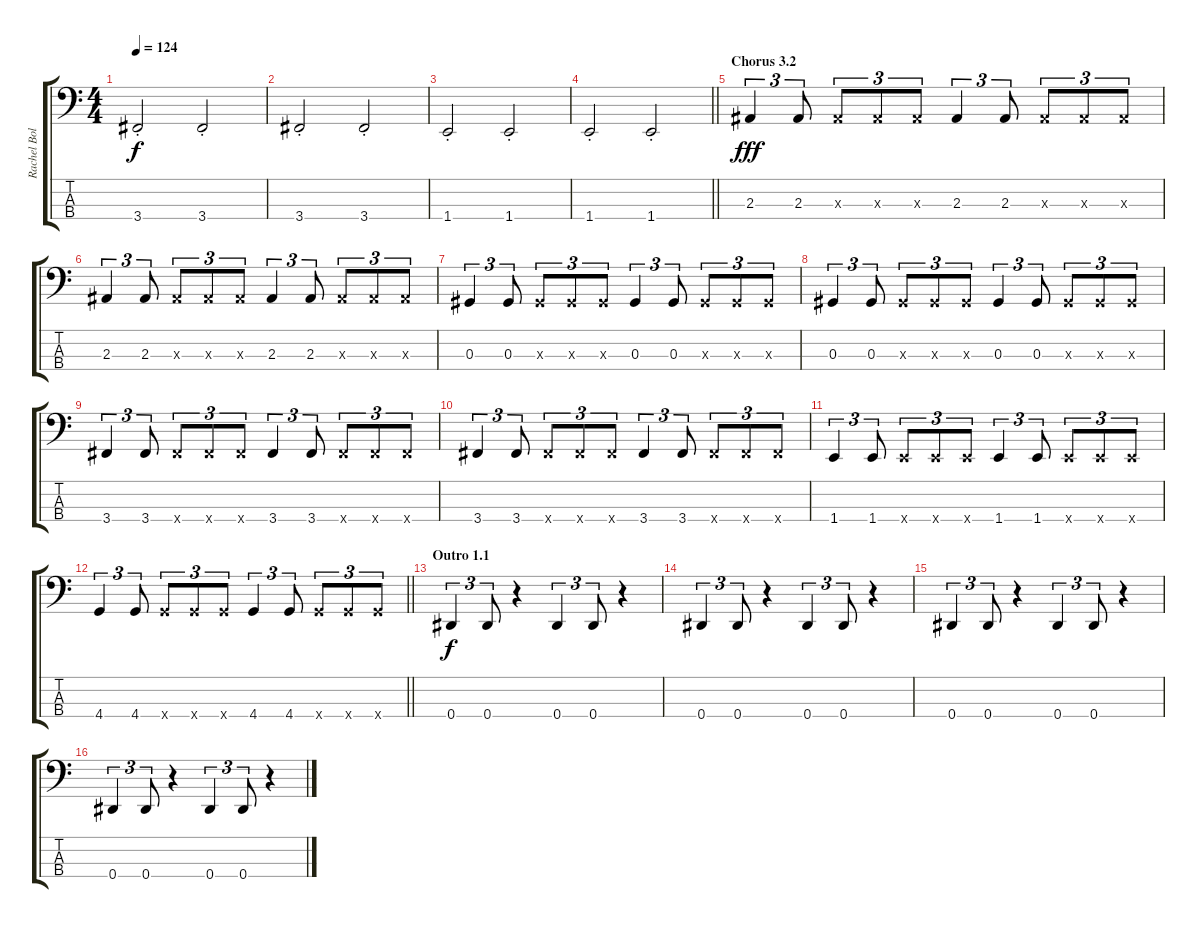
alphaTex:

\track ("Rachel Bolan" "Rachel Bol") {instrument electricbasspick}
\staff {score tabs}
\tuning (Gb2 Db2 Ab1 Eb1) {hide}
\ts (4 4)
\tempo 124
\clef f4
\ks c
3.4{st}.2{dy f} 3.4{st}.2 |
3.4{st}.2 3.4{st}.2 |
1.4{st}.2 1.4{st}.2 |
\barLineRight lightlight
1.4{st}.2 1.4{st}.2 |
\section ("" "Chorus 3.2")
2.3.4{tu (3 2) dy fff} 2.3.8{tu (3 2)} 2.3{x}.8{tu (3 2)} 2.3{x}.8{tu (3 2)} 2.3{x}.8{tu (3 2)} 2.3.4{tu (3 2)} 2.3.8{tu (3 2)} 2.3{x}.8{tu (3 2)} 2.3{x}.8{tu (3 2)} 2.3{x}.8{tu (3 2)} |
2.3.4{tu (3 2)} 2.3.8{tu (3 2)} 2.3{x}.8{tu (3 2)} 2.3{x}.8{tu (3 2)} 2.3{x}.8{tu (3 2)} 2.3.4{tu (3 2)} 2.3.8{tu (3 2)} 2.3{x}.8{tu (3 2)} 2.3{x}.8{tu (3 2)} 2.3{x}.8{tu (3 2)} |
0.3.4{tu (3 2)} 0.3.8{tu (3 2)} 0.3{x}.8{tu (3 2)} 0.3{x}.8{tu (3 2)} 0.3{x}.8{tu (3 2)} 0.3.4{tu (3 2)} 0.3.8{tu (3 2)} 0.3{x}.8{tu (3 2)} 0.3{x}.8{tu (3 2)} 0.3{x}.8{tu (3 2)} |
0.3.4{tu (3 2)} 0.3.8{tu (3 2)} 0.3{x}.8{tu (3 2)} 0.3{x}.8{tu (3 2)} 0.3{x}.8{tu (3 2)} 0.3.4{tu (3 2)} 0.3.8{tu (3 2)} 0.3{x}.8{tu (3 2)} 0.3{x}.8{tu (3 2)} 0.3{x}.8{tu (3 2)} |
3.4.4{tu (3 2)} 3.4.8{tu (3 2)} 3.4{x}.8{tu (3 2)} 3.4{x}.8{tu (3 2)} 3.4{x}.8{tu (3 2)} 3.4.4{tu (3 2)} 3.4.8{tu (3 2)} 3.4{x}.8{tu (3 2)} 3.4{x}.8{tu (3 2)} 3.4{x}.8{tu (3 2)} |
3.4.4{tu (3 2)} 3.4.8{tu (3 2)} 3.4{x}.8{tu (3 2)} 3.4{x}.8{tu (3 2)} 3.4{x}.8{tu (3 2)} 3.4.4{tu (3 2)} 3.4.8{tu (3 2)} 3.4{x}.8{tu (3 2)} 3.4{x}.8{tu (3 2)} 3.4{x}.8{tu (3 2)} |
1.4.4{tu (3 2)} 1.4.8{tu (3 2)} 1.4{x}.8{tu (3 2)} 1.4{x}.8{tu (3 2)} 1.4{x}.8{tu (3 2)} 1.4.4{tu (3 2)} 1.4.8{tu (3 2)} 1.4{x}.8{tu (3 2)} 1.4{x}.8{tu (3 2)} 1.4{x}.8{tu (3 2)} |
\barLineRight lightlight
4.4.4{tu (3 2)} 4.4.8{tu (3 2)} 4.4{x}.8{tu (3 2)} 4.4{x}.8{tu (3 2)} 4.4{x}.8{tu (3 2)} 4.4.4{tu (3 2)} 4.4.8{tu (3 2)} 4.4{x}.8{tu (3 2)} 4.4{x}.8{tu (3 2)} 4.4{x}.8{tu (3 2)} |
\section ("" "Outro 1.1")
0.4.4{tu (3 2) dy f} 0.4.8{tu (3 2)} r.4 0.4.4{tu (3 2)} 0.4.8{tu (3 2)} r.4 |
0.4.4{tu (3 2)} 0.4.8{tu (3 2)} r.4 0.4.4{tu (3 2)} 0.4.8{tu (3 2)} r.4 |
0.4.4{tu (3 2)} 0.4.8{tu (3 2)} r.4 0.4.4{tu (3 2)} 0.4.8{tu (3 2)} r.4 |
0.4.4{tu (3 2)} 0.4.8{tu (3 2)} r.4 0.4.4{tu (3 2)} 0.4.8{tu (3 2)} r.4
